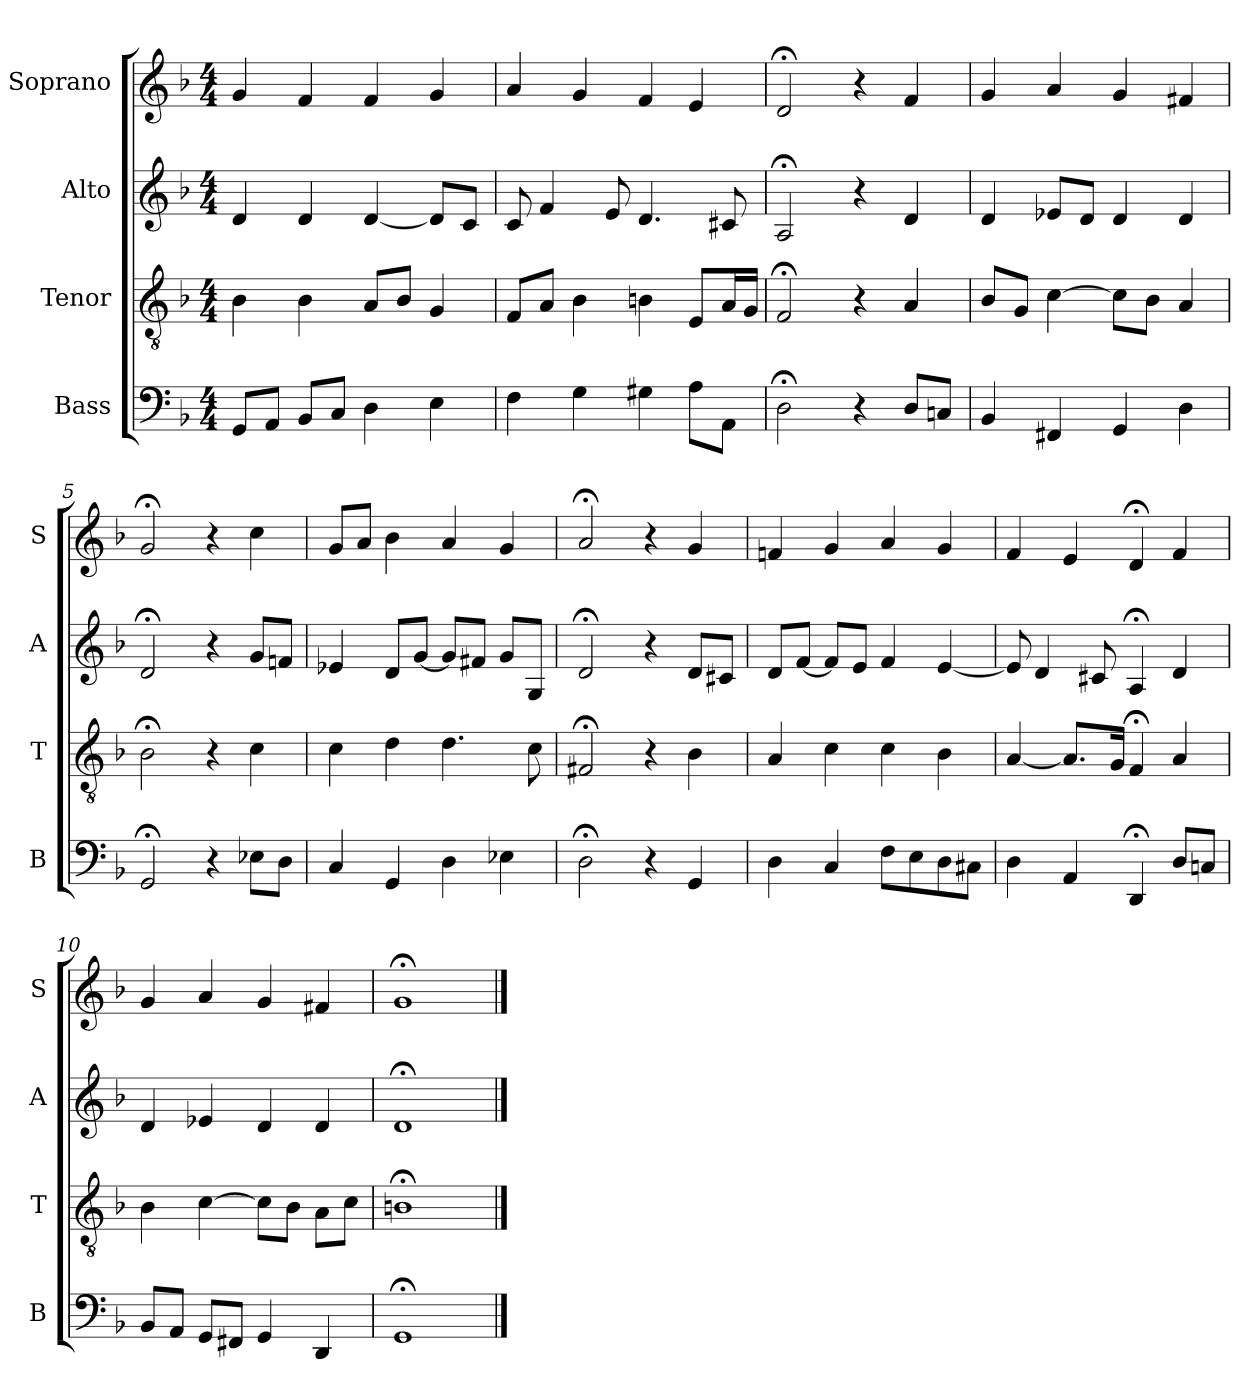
**kern	**kern	**kern	**kern
*part4	*part3	*part2	*part1
*staff4	*staff3	*staff2	*staff1
*I"Bass	*I"Tenor	*I"Alto	*I"Soprano
*I'B	*I'T	*I'A	*I'S
*clefF4	*clefGv2	*clefG2	*clefG2
*k[b-]	*k[b-]	*k[b-]	*k[b-]
*G:dor	*G:dor	*G:dor	*G:dor
*M4/4	*M4/4	*M4/4	*M4/4
*MM100	*MM100	*MM100	*MM100
=1	=1	=1	=1
8GGL	4B-	4d	4g
8AAJ	.	.	.
8BB-L	4B-	4d	4f
8CJ	.	.	.
4D	8AL	[4d	4f
.	8B-J	.	.
4E	4G	8dL]	4g
.	.	8cJ	.
=2	=2	=2	=2
4F	8FL	8c	4a
.	8AJ	4f	.
4G	4B-	.	4g
.	.	8e	.
4G#X	4Bn	4.d	4f
8AL	8EL	.	4e
8AAJ	16AL	8c#X	.
.	16GJJ	.	.
=3	=3	=3	=3
2D;<	2F;<	2A;<	2d;<
4r	4r	4r	4r
8DL	4A	4d	4f
8CnJ	.	.	.
=4	=4	=4	=4
4BB-	8B-L	4d	4g
.	8GJ	.	.
4FF#X	[4c	8e-XL	4a
.	.	8dJ	.
4GG	8cL]	4d	4g
.	8B-J	.	.
4D	4A	4d	4f#X
=5	=5	=5	=5
2GG;<	2B-;<	2d;<	2g;<
4r	4r	4r	4r
8E-XL	4c	8gL	4cc
8DJ	.	8fnJ	.
=6	=6	=6	=6
4C	4c	4e-X	8gL
.	.	.	8aJ
4GG	4d	8dL	4b-
.	.	[8gJ	.
4D	4.d	8gL]	4a
.	.	8f#XJ	.
4E-X	.	8gL	4g
.	8c	8GJ	.
=7	=7	=7	=7
2D;<	2F#X;<	2d;<	2a;<
4r	4r	4r	4r
4GG	4B-	8dL	4g
.	.	8c#XJ	.
=8	=8	=8	=8
4D	4A	8dL	4fn
.	.	[8fJ	.
4C	4c	8fL]	4g
.	.	8eJ	.
8FL	4c	4f	4a
8E	.	.	.
8D	4B-	[4e	4g
8C#XJ	.	.	.
=9	=9	=9	=9
4D	[4A	8e]	4f
.	.	4d	.
4AA	8.AL]	.	4e
.	.	8c#X	.
.	16GJk	.	.
4DD;<	4F;<	4A;<	4d;<
8DL	4A	4d	4f
8CnJ	.	.	.
=10	=10	=10	=10
8BB-L	4B-	4d	4g
8AAJ	.	.	.
8GGL	[4c	4e-X	4a
8FF#XJ	.	.	.
4GG	8cL]	4d	4g
.	8B-J	.	.
4DD	8AL	4d	4f#X
.	8cJ	.	.
=11	=11	=11	=11
1GG;<	1Bn;<	1d;<	1g;<
==	==	==	==
*-	*-	*-	*-
